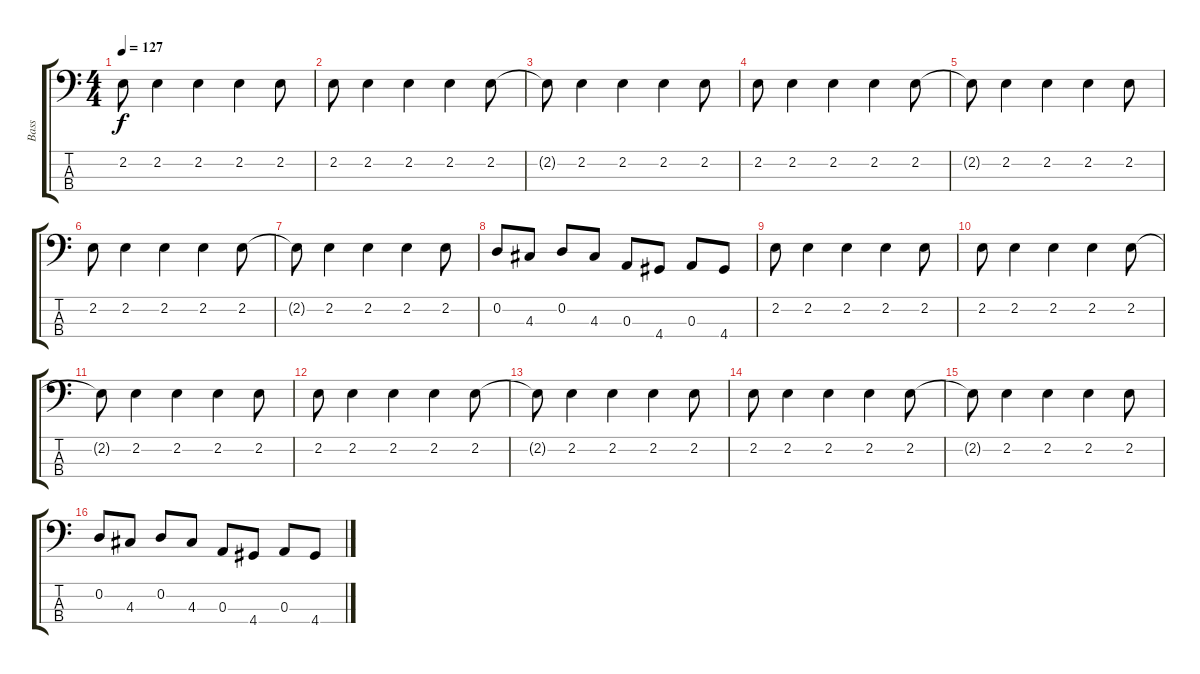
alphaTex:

\track ("Bass" "Bass") {instrument electricbassfinger}
\staff {score tabs}
\tuning (G2 D2 A1 E1) {hide}
\ts (4 4)
\tempo 127
\clef f4
\ks c
2.2.8{dy f} 2.2.4 2.2.4 2.2.4 2.2.8 |
2.2.8 2.2.4 2.2.4 2.2.4 2.2.8 |
2.2{t}.8 2.2.4 2.2.4 2.2.4 2.2.8 |
2.2.8 2.2.4 2.2.4 2.2.4 2.2.8 |
2.2{t}.8 2.2.4 2.2.4 2.2.4 2.2.8 |
2.2.8 2.2.4 2.2.4 2.2.4 2.2.8 |
2.2{t}.8 2.2.4 2.2.4 2.2.4 2.2.8 |
0.2.8 4.3.8 0.2.8 4.3.8 0.3.8 4.4.8 0.3.8 4.4.8 |
2.2.8 2.2.4 2.2.4 2.2.4 2.2.8 |
2.2.8 2.2.4 2.2.4 2.2.4 2.2.8 |
2.2{t}.8 2.2.4 2.2.4 2.2.4 2.2.8 |
2.2.8 2.2.4 2.2.4 2.2.4 2.2.8 |
2.2{t}.8 2.2.4 2.2.4 2.2.4 2.2.8 |
2.2.8 2.2.4 2.2.4 2.2.4 2.2.8 |
2.2{t}.8 2.2.4 2.2.4 2.2.4 2.2.8 |
0.2.8 4.3.8 0.2.8 4.3.8 0.3.8 4.4.8 0.3.8 4.4.8
